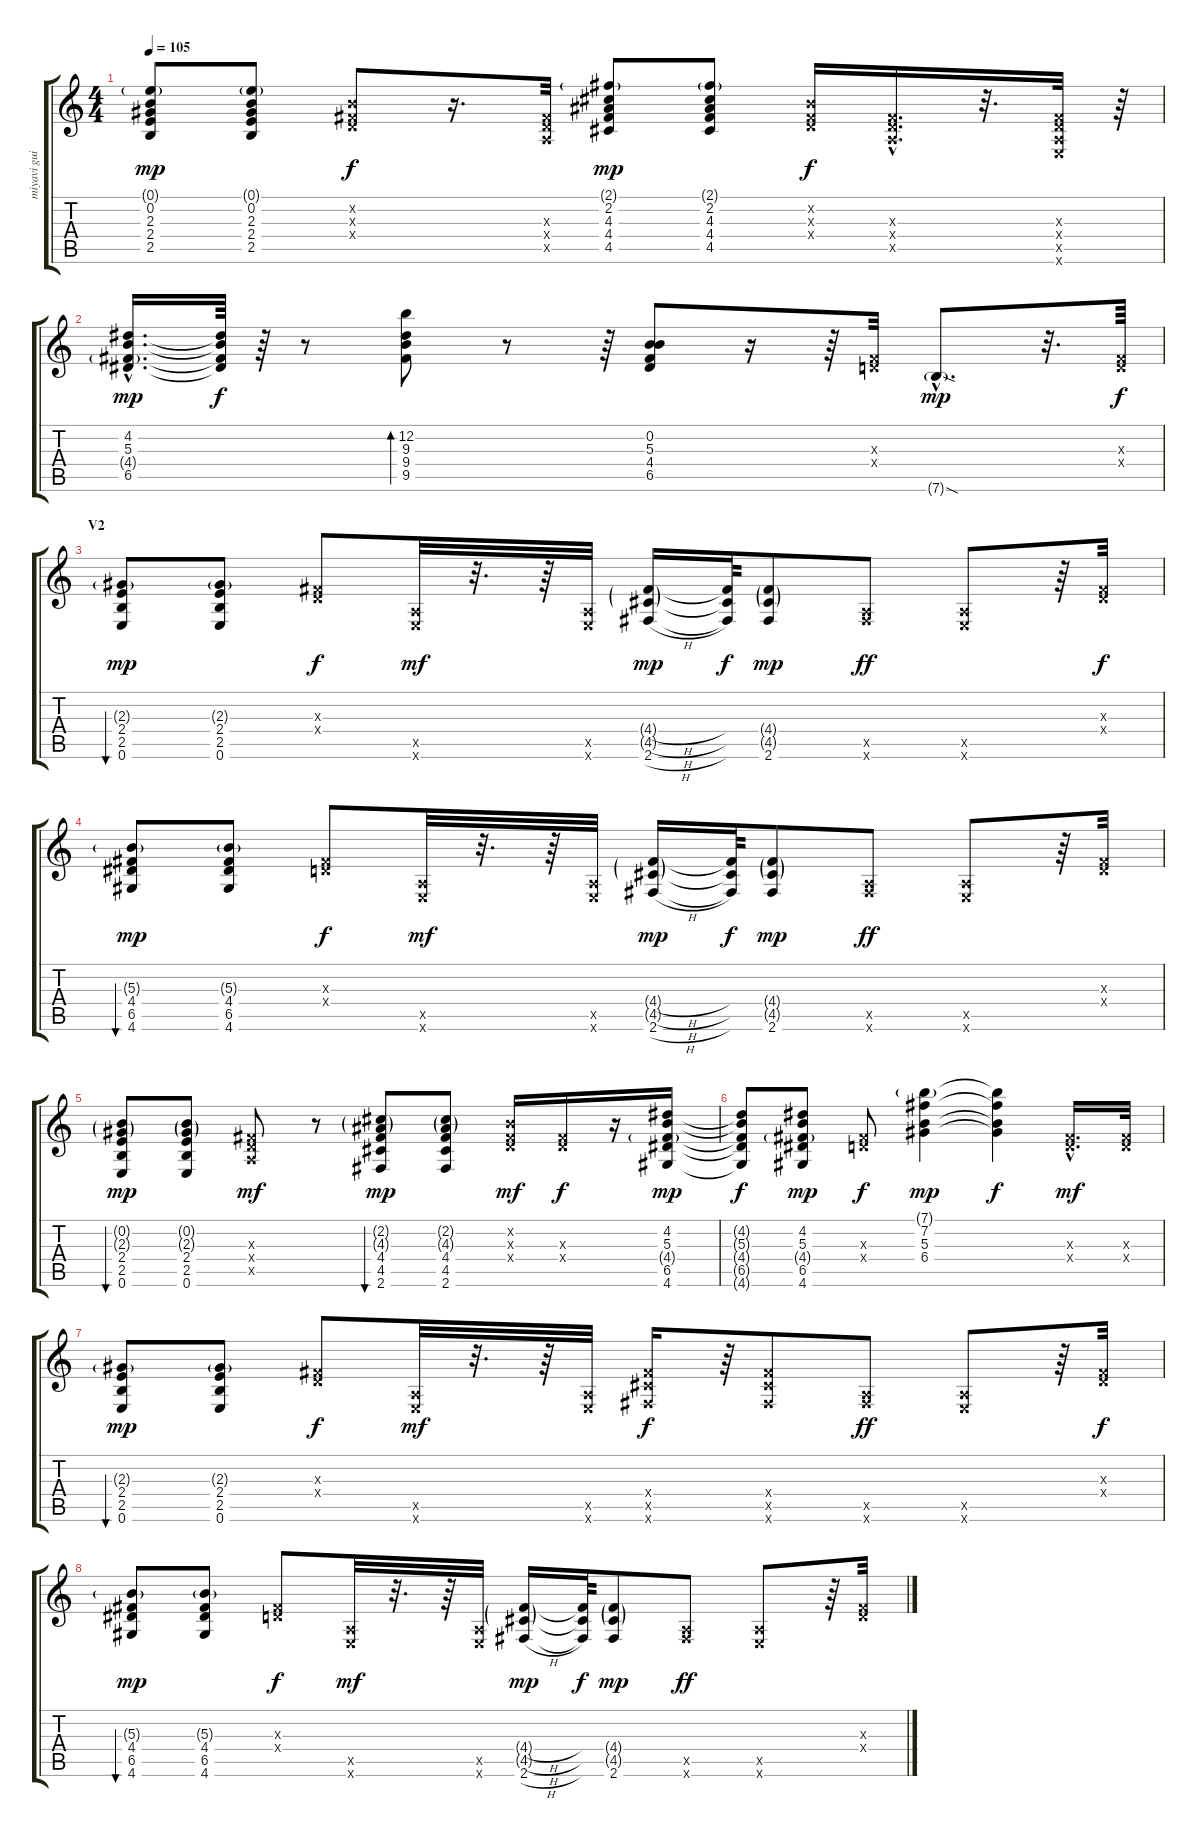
\track ("miyavi guitarra" "miyavi gui") {instrument acousticguitarnylon}
\staff {score tabs}
\tuning (E4 B3 Gb3 D3 A2 E2) {hide}
\ts (4 4)
\tempo 105
\clef g2
\ks c
(0.1{g} 0.2 2.3 2.4 2.5).8{dy mp} (0.1{g} 0.2 2.3 2.4 2.5).8 (0.2{x} 0.3{x} 0.4{x}).8{dy f} r.16{d} (0.3{x} 0.4{x} 0.5{x}).32 (2.1{g} 2.2 4.3 4.4 4.5).8{dy mp} (2.1{g} 2.2 4.3 4.4 4.5).8 (0.2{x} 0.3{x} 0.4{x}).16{dy f} (0.3{hac x} 0.4{hac x} 0.5{hac x}).16{d} r.32{d} (0.3{x} 0.4{x} 0.5{x} 0.6{x}).32 r.64 |
(4.2{hac} 5.3{hac} 4.4{g hac} 6.5{hac}).16{d dy mp} (4.2{t} 5.3{t} 4.4{t} 6.5{t}).64{dy f} r.64 r.8 (12.2 9.3 9.4 9.5).8{bd 120} r.8 r.64 (0.2 5.3 4.4 6.5).8 r.16 r.64 (0.3{x} 0.4{x}).32 7.6{sod g hac}.8{d dy mp} r.32{d} (0.3{x} 0.4{x}).64{dy f} |
\section ("" "V2")
(2.3{g} 2.4 2.5 0.6).8{bu 30 dy mp} (2.3{g} 2.4 2.5 0.6).8 (0.3{x} 0.4{x}).8{dy f} (0.5{x} 0.6{x}).32{dy mf} r.32{d} r.64 (0.5{x} 0.6{x}).32 (4.4{h g} 4.5{h g} 2.6{h}).16{dy mp} (4.4{t} 4.5{t} 2.6{t}).64{dy f} (4.4{g} 4.5{g} 2.6).8{dy mp} (0.5{x} 2.6{x}).8{dy ff} (0.5{x} 0.6{x}).8 r.64 (0.3{x} 0.4{x}).32{dy f} |
(5.3{g} 4.4 6.5 4.6).8{bu 60 dy mp} (5.3{g} 4.4 6.5 4.6).8 (0.3{x} 0.4{x}).8{dy f} (0.5{x} 0.6{x}).32{dy mf} r.32{d} r.64 (0.5{x} 0.6{x}).32 (4.4{h g} 4.5{h g} 2.6{h}).16{dy mp} (4.4{t} 4.5{t} 2.6{t}).64{dy f} (4.4{g} 4.5{g} 2.6).8{dy mp} (0.5{x} 2.6{x}).8{dy ff} (0.5{x} 0.6{x}).8 r.64 (0.3{x} 0.4{x}).32 |
(0.2{g} 2.3{g} 2.4 2.5 0.6).8{bu 30 dy mp} (0.2{g} 2.3{g} 2.4 2.5 0.6).8 (0.3{x} 0.4{x} 0.5{x}).8{dy mf} r.8 (2.2{g} 4.3{g} 4.4 4.5 2.6).8{bu 30 dy mp} (2.2{g} 4.3{g} 4.4 4.5 2.6).8 (0.2{x} 0.3{x} 0.4{x}).16{dy mf} (0.3{x} 0.4{x}).16{dy f} r.16 (4.2 5.3 4.4{g} 6.5 4.6).16{dy mp} |
(4.2{t} 5.3{t} 4.4{t} 6.5{t} 4.6{t}).8{dy f} (4.2 5.3 4.4{g} 6.5 4.6).8{dy mp} (0.3{x} 0.4{x}).8{dy f} (7.1{g} 7.2 5.3 6.4).4{dy mp} (7.1{t} 7.2{t} 5.3{t} 6.4{t}).4{dy f} (0.3{hac x} 0.4{hac x}).16{d dy mf} (0.3{x} 0.4{x}).32 |
(2.3{g} 2.4 2.5 0.6).8{bu 30 dy mp} (2.3{g} 2.4 2.5 0.6).8 (0.3{x} 0.4{x}).8{dy f} (0.5{x} 0.6{x}).32{dy mf} r.32{d} r.64 (0.5{x} 0.6{x}).32 (4.4{x} 4.5{x} 2.6{x}).16{dy f} r.64 (4.4{x} 4.5{x} 2.6{x}).8 (0.5{x} 2.6{x}).8{dy ff} (0.5{x} 0.6{x}).8 r.64 (0.3{x} 0.4{x}).32{dy f} |
(5.3{g} 4.4 6.5 4.6).8{bu 60 dy mp} (5.3{g} 4.4 6.5 4.6).8 (0.3{x} 0.4{x}).8{dy f} (0.5{x} 0.6{x}).32{dy mf} r.32{d} r.64 (0.5{x} 0.6{x}).32 (4.4{h g} 4.5{h g} 2.6{h}).16{dy mp} (4.4{t} 4.5{t} 2.6{t}).64{dy f} (4.4{g} 4.5{g} 2.6).8{dy mp} (0.5{x} 2.6{x}).8{dy ff} (0.5{x} 0.6{x}).8 r.64 (0.3{x} 0.4{x}).32
